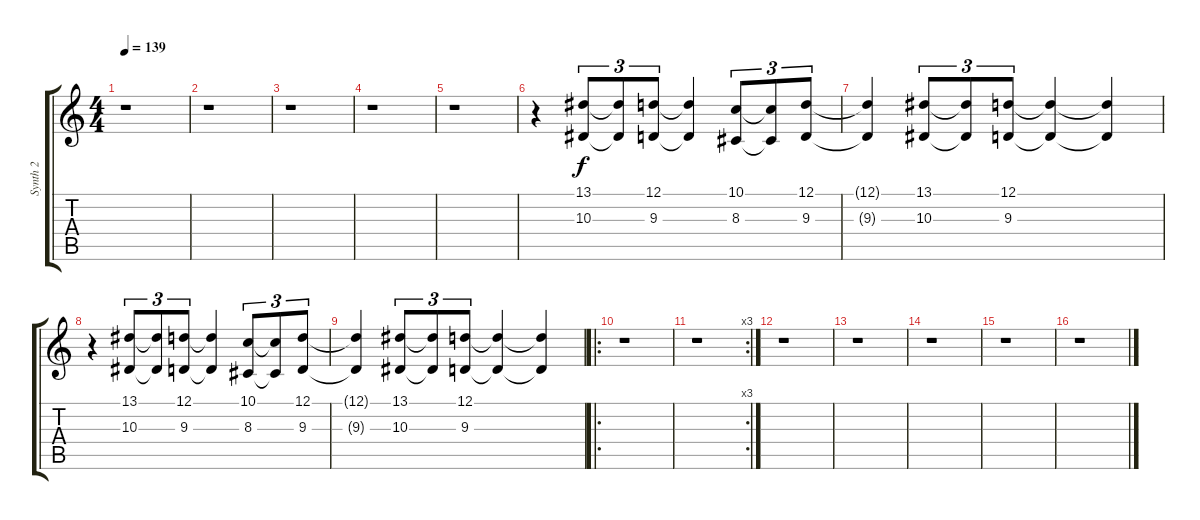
\track ("Synth 2" "Synth 2") {instrument orchestrahit}
\staff {score tabs}
\tuning (D4 A3 F3 C3 G2 D2) {hide}
\ts (4 4)
\tempo 139
\clef g2
\ks c
r.1{dy f} |
r.1 |
r.1 |
r.1 |
r.1 |
r.4 (13.1 10.3).8{tu (3 2)} (13.1{t} 10.3{t}).8{tu (3 2)} (12.1 9.3).8{tu (3 2)} (12.1{t} 9.3{t}).4 (10.1 8.3).8{tu (3 2)} (10.1{t} 8.3{t}).8{tu (3 2)} (12.1 9.3).8{tu (3 2)} |
(12.1{t} 9.3{t}).4 (13.1 10.3).8{tu (3 2)} (13.1{t} 10.3{t}).8{tu (3 2)} (12.1 9.3).8{tu (3 2)} (12.1{t} 9.3{t}).4 (12.1{t} 9.3{t}).4 |
r.4 (13.1 10.3).8{tu (3 2)} (13.1{t} 10.3{t}).8{tu (3 2)} (12.1 9.3).8{tu (3 2)} (12.1{t} 9.3{t}).4 (10.1 8.3).8{tu (3 2)} (10.1{t} 8.3{t}).8{tu (3 2)} (12.1 9.3).8{tu (3 2)} |
(12.1{t} 9.3{t}).4 (13.1 10.3).8{tu (3 2)} (13.1{t} 10.3{t}).8{tu (3 2)} (12.1 9.3).8{tu (3 2)} (12.1{t} 9.3{t}).4 (12.1{t} 9.3{t}).4 |
\ro
r.1 |
\rc 3
r.1 |
r.1 |
r.1 |
r.1 |
r.1 |
r.1
